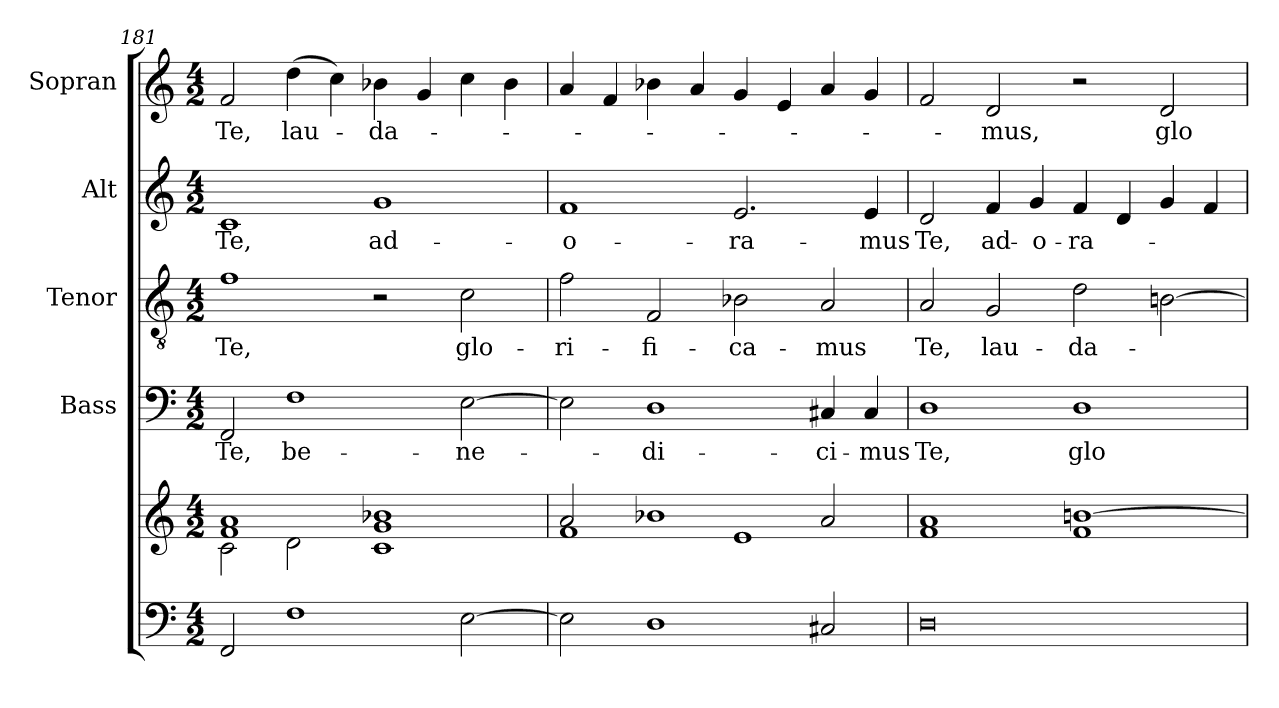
**kern	**kern	**kern	**text	**kern	**text	**kern	**text	**kern	**text
*part5	*part5	*part4	*part4	*part3	*part3	*part2	*part2	*part1	*part1
*staff6	*staff5	*staff4	*staff4	*staff3	*staff3	*staff2	*staff2	*staff1	*staff1
*	*	*I"Bass	*	*I"Tenor	*	*I"Alt	*	*I"Sopran	*
*	*	*I'B.	*	*I'T.	*	*I'A.	*	*I'S.	*
!!LO:LB:g=z
*clefF4	*clefG2	*clefF4	*	*clefGv2	*	*clefG2	*	*clefG2	*
*k[]	*k[]	*k[]	*	*k[]	*	*k[]	*	*k[]	*
*C:	*C:	*C:	*	*C:	*	*C:	*	*C:	*
*M4/2	*M4/2	*M4/2	*	*M4/2	*	*M4/2	*	*M4/2	*
=181	=181	=181	=181	=181	=181	=181	=181	=181	=181
*	*^	*	*	*	*	*	*	*	*
!	!	!	!	!LO:LY:b	!	!LO:LY:b	!	!LO:LY:b	!	!LO:LY:b
2FF/	1f 1a	2c\	2FF/	Te,	1f	Te,	1c	Te,	2f/	Te,
!	!	!	!	!LO:LY:b	!	!	!	!	!	!LO:LY:b
1F	.	2d\	1F	be-	.	.	.	.	(>4dd\	lau-
.	.	.	.	.	.	.	.	.	4cc\)	.
!	!	!	!	!	!	!	!	!LO:LY:b	!	!LO:LY:b
.	1g 1b-X	1c	.	.	2r	.	1g	ad-	4b-X\	-da-
.	.	.	.	.	.	.	.	.	4g/	.
!	!	!	!	!LO:LY:b	!	!LO:LY:b	!	!	!	!
[2E\	.	.	[2E\	-ne-	2c\	glo-	.	.	4cc\	.
.	.	.	.	.	.	.	.	.	4b-\	.
=182	=182	=182	=182	=182	=182	=182	=182	=182	=182	=182
!	!	!	!	!	!	!LO:LY:b	!	!LO:LY:b	!	!
2E\]	2a/	1f	2E\]	.	2f\	-ri-	1f	-o-	4a/	.
.	.	.	.	.	.	.	.	.	4f/	.
!	!	!	!	!LO:LY:b	!	!LO:LY:b	!	!	!	!
1D	1b-X	.	1D	-di-	2F/	-fi-	.	.	4b-X\	.
.	.	.	.	.	.	.	.	.	4a/	.
!	!	!	!	!	!	!LO:LY:b	!	!LO:LY:b	!	!
.	.	1e	.	.	2B-X\	-ca-	2.e/	-ra-	4g/	.
.	.	.	.	.	.	.	.	.	4e/	.
!	!	!	!	!LO:LY:b	!	!LO:LY:b	!	!	!	!
2C#X/	2a/	.	4C#X/	-ci-	2A/	-mus	.	.	4a/	.
!	!	!	!	!LO:LY:b	!	!	!	!LO:LY:b	!	!
.	.	.	4C#/	-mus	.	.	4e/	-mus	4g/	.
*	*v	*v	*	*	*	*	*	*	*	*
=183	=183	=183	=183	=183	=183	=183	=183	=183	=183
!	!	!	!LO:LY:b	!	!LO:LY:b	!	!LO:LY:b	!	!
0D	1f 1a	1D	Te,	2A/	Te,	2d/	Te,	2f/	.
!	!	!	!	!	!LO:LY:b	!	!LO:LY:b	!	!LO:LY:b
.	.	.	.	2G/	lau-	4f/	ad-	2d/	-mus,
!	!	!	!	!	!	!	!LO:LY:b	!	!
.	.	.	.	.	.	4g/	-o-	.	.
!	!	!	!LO:LY:b	!	!LO:LY:b	!	!LO:LY:b	!	!
.	1f [>1bn	1D	glo-	2d\	-da-	4f/	-ra-	2r	.
.	.	.	.	.	.	4d/	.	.	.
!	!	!	!	!	!	!	!	!	!LO:LY:b
.	.	.	.	[2Bn\	.	4g/	.	2d/	glo-
.	.	.	.	.	.	4f/	.	.	.
=	=	=	=	=	=	=	=	=	=
*-	*-	*-	*-	*-	*-	*-	*-	*-	*-
